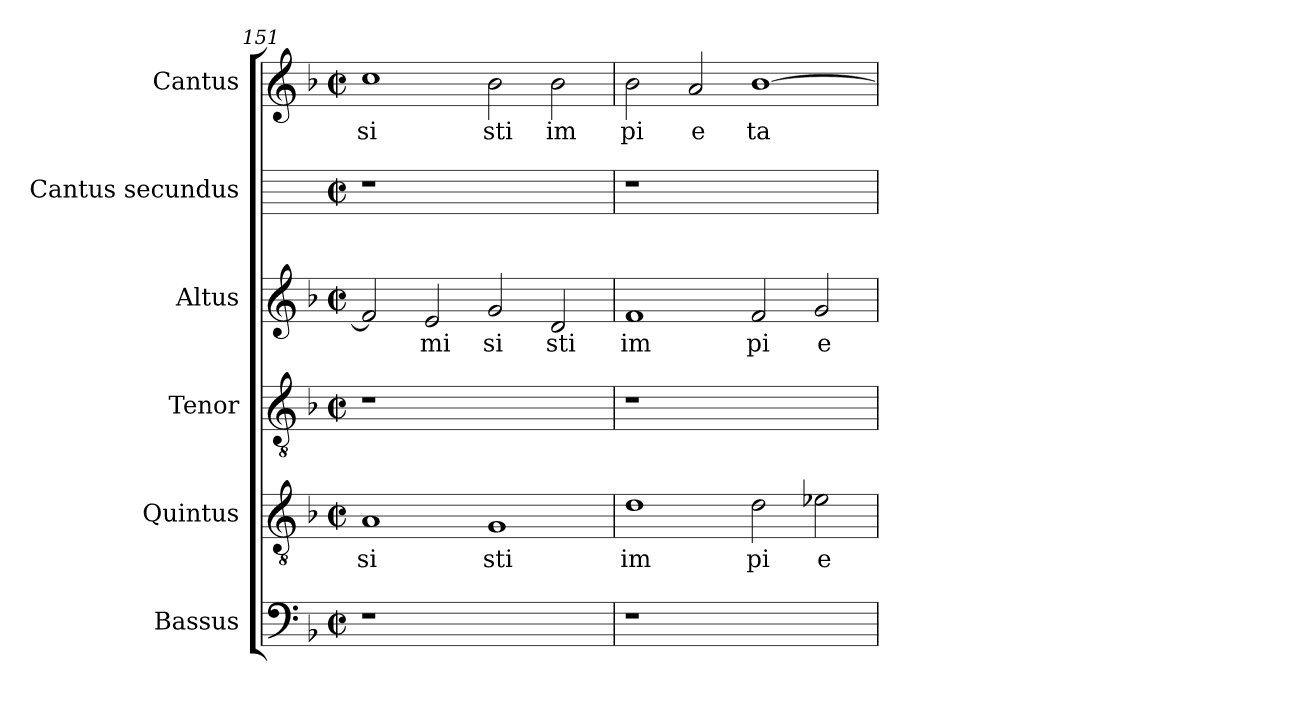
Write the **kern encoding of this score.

**kern	**kern	**text	**kern	**kern	**text	**kern	**kern	**text
*part6	*part5	*part5	*part4	*part3	*part3	*part2	*part1	*part1
*staff6	*staff5	*staff5	*staff4	*staff3	*staff3	*staff2	*staff1	*staff1
*I"Bassus	*I"Quintus	*	*I"Tenor	*I"Altus	*	*I"Cantus  secundus	*I"Cantus	*
*I'B	*I'Q	*	*I'T	*I'A	*	*	*I'C	*
*clefF4	*clefGv2	*	*clefGv2	*clefG2	*	*	*clefG2	*
*k[b-]	*k[b-]	*	*k[b-]	*k[b-]	*	*k[]	*k[b-]	*
*F:	*F:	*	*F:	*F:	*	*C:	*F:	*
*M2/2	*M2/2	*	*M2/2	*M2/2	*	*M2/2	*M2/2	*
*met(c|)	*met(c|)	*	*met(c|)	*met(c|)	*	*met(c|)	*met(c|)	*
=151	=151	=151	=151	=151	=151	=151	=151	=151
!	!	!LO:LY:b:cj	!	!	!LO:LY:b:cj	!	!	!LO:LY:b:cj
1r	1A	si	1r	2f/]	.	1r	1cc	si
!	!	!	!	!	!LO:LY:b:cj	!	!	!
.	.	.	.	2e/	mi	.	.	.
!	!	!LO:LY:b:cj	!	!	!LO:LY:b:cj	!	!	!LO:LY:b:cj
1ryy	1G	sti	1ryy	2g/	si	1ryy	2b-\	sti
!	!	!	!	!	!LO:LY:b:cj	!	!	!LO:LY:b:cj
.	.	.	.	2d/	sti	.	2b-\	im
=152	=152	=152	=152	=152	=152	=152	=152	=152
!	!	!LO:LY:b:cj	!	!	!LO:LY:b:cj	!	!	!LO:LY:b:cj
1r	1d	im	1r	1f	im	1r	2b-\	pi
!	!	!	!	!	!	!	!	!LO:LY:b:cj
.	.	.	.	.	.	.	2a/	e
!	!	!LO:LY:b:cj	!	!	!LO:LY:b:cj	!	!	!LO:LY:b:cj
1ryy	2d\	pi	1ryy	2f/	pi	1ryy	[>1b-	ta
!	!	!LO:LY:b:cj	!	!	!LO:LY:b:cj	!	!	!
.	2e-X\	e	.	2g/	e	.	.	.
=	=	=	=	=	=	=	=	=
*-	*-	*-	*-	*-	*-	*-	*-	*-
